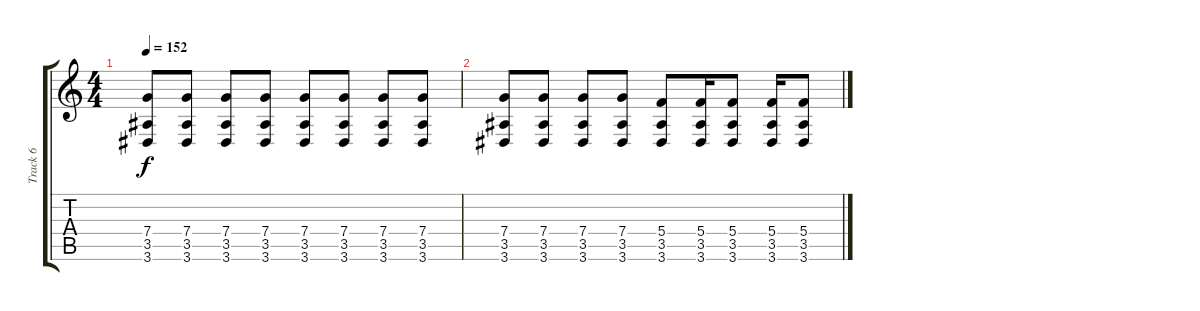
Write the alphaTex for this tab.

\track ("Track 6" "Track 6") {instrument distortionguitar}
\staff {score tabs}
\tuning (D4 A3 F3 C3 G2 C2) {hide}
\ts (4 4)
\tempo 152
\clef g2
\ks c
(7.4 3.5 3.6).8{dy f} (7.4 3.5 3.6).8 (7.4 3.5 3.6).8 (7.4 3.5 3.6).8 (7.4 3.5 3.6).8 (7.4 3.5 3.6).8 (7.4 3.5 3.6).8 (7.4 3.5 3.6).8 |
(7.4 3.5 3.6).8 (7.4 3.5 3.6).8 (7.4 3.5 3.6).8 (7.4 3.5 3.6).8 (5.4 3.5 3.6).8 (5.4 3.5 3.6).16 (5.4 3.5 3.6).8 (5.4 3.5 3.6).16 (5.4 3.5 3.6).8
